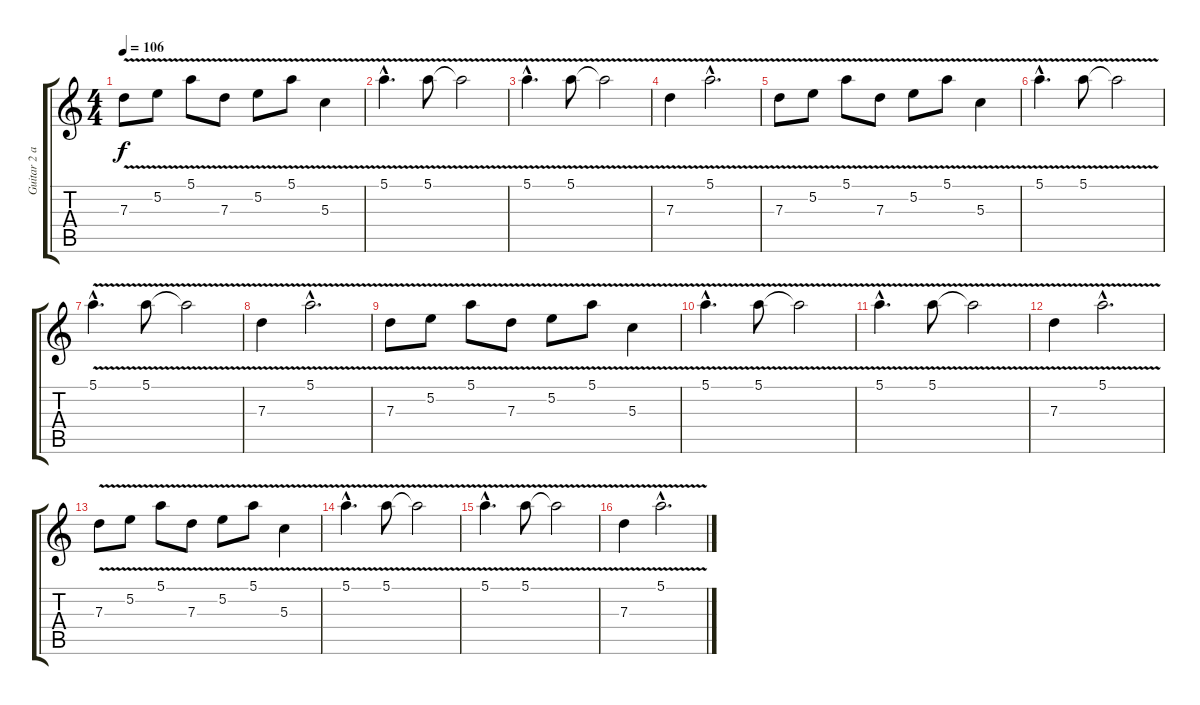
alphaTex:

\track ("Guitar 2 and Solo" "Guitar 2 a") {instrument electricguitarclean}
\staff {score tabs}
\tuning (E4 B3 G3 D3 A2 E2) {hide}
\ts (4 4)
\tempo 106
\clef g2
\ks c
7.3{v}.8{dy f} 5.2{v}.8 5.1{v}.8 7.3{v}.8 5.2{v}.8 5.1{v}.8 5.3{v}.4 |
5.1{v hac}.4{d} 5.1{v}.8 5.1{t}.2 |
5.1{v hac}.4{d} 5.1{v}.8 5.1{t}.2 |
7.3{v}.4 5.1{v hac}.2{d} |
7.3{v}.8 5.2{v}.8 5.1{v}.8 7.3{v}.8 5.2{v}.8 5.1{v}.8 5.3{v}.4 |
5.1{v hac}.4{d} 5.1{v}.8 5.1{t}.2 |
5.1{v hac}.4{d} 5.1{v}.8 5.1{t}.2 |
7.3{v}.4 5.1{v hac}.2{d} |
7.3{v}.8 5.2{v}.8 5.1{v}.8 7.3{v}.8 5.2{v}.8 5.1{v}.8 5.3{v}.4 |
5.1{v hac}.4{d} 5.1{v}.8 5.1{t}.2 |
5.1{v hac}.4{d} 5.1{v}.8 5.1{t}.2 |
7.3{v}.4 5.1{v hac}.2{d} |
7.3{v}.8 5.2{v}.8 5.1{v}.8 7.3{v}.8 5.2{v}.8 5.1{v}.8 5.3{v}.4 |
5.1{v hac}.4{d} 5.1{v}.8 5.1{t}.2 |
5.1{v hac}.4{d} 5.1{v}.8 5.1{t}.2 |
7.3{v}.4 5.1{v hac}.2{d}
